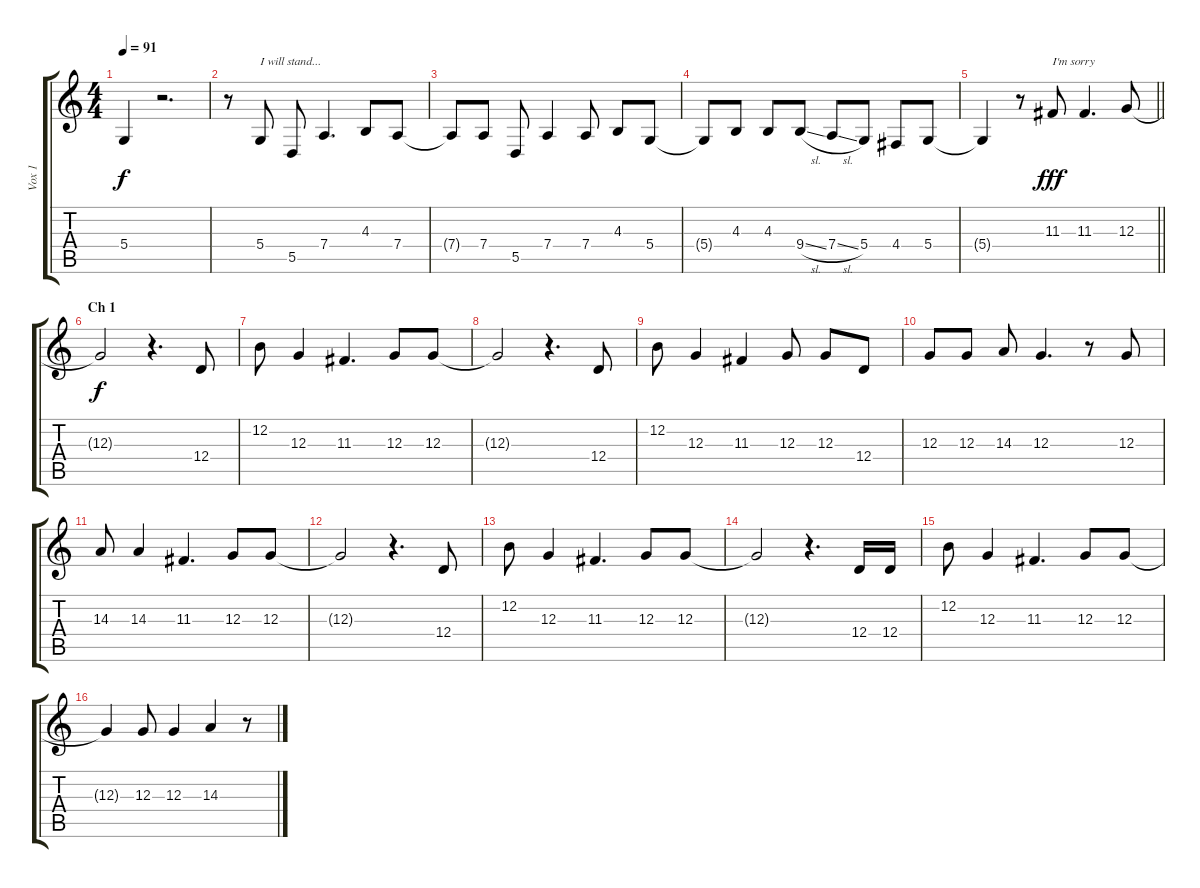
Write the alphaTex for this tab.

\track ("Vox 1" "Vox 1") {instrument lead2sawtooth}
\staff {score tabs}
\tuning (E4 B3 G3 D3 A2 E2) {hide}
\ts (4 4)
\tempo 91
\clef g2
\ks c
5.4{t}.4{dy f} r.2{d} |
r.8 5.4.8{txt "I will stand..."} 5.5.8 7.4.4{d} 4.3.8 7.4.8 |
7.4{t}.8 7.4.8 5.5.8 7.4.4 7.4.8 4.3.8 5.4.8 |
5.4{t}.8 4.3.8 4.3.8 9.4{sl}.8 7.4{sl}.8 5.4.8 4.4.8 5.4.8 |
\barLineRight lightlight
5.4{t}.4 r.8 11.3.8{txt "I'm sorry" dy fff volume 14} 11.3.4{d} 12.3.8 |
\section ("" "Ch 1")
12.3{t}.2{dy f} r.4{d} 12.4.8 |
12.2.8 12.3.4 11.3.4{d} 12.3.8 12.3.8 |
12.3{t}.2 r.4{d} 12.4.8 |
12.2.8 12.3.4 11.3.4 12.3.8 12.3.8 12.4.8 |
12.3.8 12.3.8 14.3.8 12.3.4{d} r.8 12.3.8 |
14.3.8 14.3.4 11.3.4{d} 12.3.8 12.3.8 |
12.3{t}.2 r.4{d} 12.4.8 |
12.2.8 12.3.4 11.3.4{d} 12.3.8 12.3.8 |
12.3{t}.2 r.4{d} 12.4.16 12.4.16 |
12.2.8 12.3.4 11.3.4{d} 12.3.8 12.3.8 |
12.3{t}.4 12.3.8 12.3.4 14.3.4 r.8
